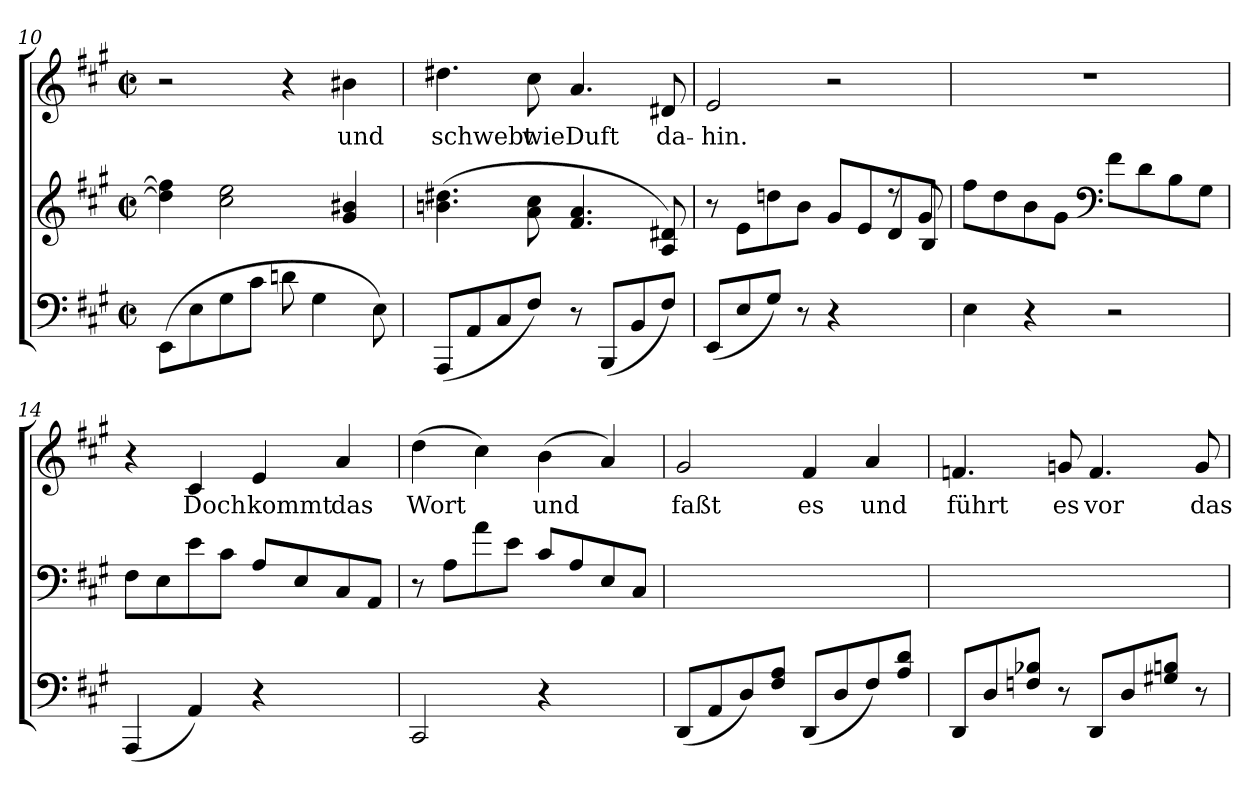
**kern	**kern	**kern	**text
*part2	*part2	*part1	*part1
*staff3	*staff2	*staff1	*staff1
*clefF4	*clefG2	*clefG2	*
*k[f#c#g#]	*k[f#c#g#]	*k[f#c#g#]	*
*M2/2	*M2/2	*M2/2	*
*met(c|)	*met(c|)	*met(c|)	*
=10	=10	=10	=10
(>8EE\L	4ff#]\ 4dd]\	2r	.
8E\	.	.	.
8G#\	2ee\ 2cc#\	.	.
8c#\J	.	.	.
8dn\	.	4r	.
4G#\	.	.	.
.	4b#X/ 4g#/	4b#X\	und
8E\)	.	.	.
=11	=11	=11	=11
(<8AAA/L	(>4.dd#X\ 4.bn\	4.dd#X\	schwebt
8AA/	.	.	.
8C#/	.	.	.
8F#/J)	8cc#\ 8a\	8cc#\	wie
8r	4.a/ 4.f#/	4.a/	Duft
(<8BBB/L	.	.	.
8BB/	.	.	.
8F#/J)	8d#X/ 8A/)	8d#X/	da-
=12	=12	=12	=12
*	*^	*	*
(<8EE/L	2.ryy	8r	2e/	-hin.
8E/	.	8e\L	.	.
8G#/J)	.	8ddn\	.	.
8r	.	8b\J	.	.
4r	.	8g#\L	2r	.
.	.	8e\	.	.
4ryy	8r	8d/	.	.
.	8g#/	8B/J	.	.
*	*v	*v	*	*
=13	=13	=13	=13
4E\	8ff#\L	1r	.
.	8dd\	.	.
4r	8b\	.	.
.	8g#\J	.	.
*	*clefF4	*	*
2r	8f#\L	.	.
.	8d\	.	.
.	8B\	.	.
.	8G#\J	.	.
!!LO:LB:g=z
=14	=14	=14	=14
(<4AAA/	8F#\L	4r	.
.	8E\	.	.
4AA/)	8e\	4c#/	Doch
.	8c#\J	.	.
4r	8A\L	4e/	kommt
.	8E\	.	.
4ryy	8C#/	4a/	das
.	8AA/J	.	.
=15	=15	=15	=15
2CC#/	8r	(>4dd\	Wort
.	8A\L	.	.
.	8a\	4cc#\)	.
.	8e\J	.	.
4r	8c#\L	(>4b\	und
.	8A\	.	.
4ryy	8E/	4a/)	.
.	8C#/J	.	.
=16	=16	=16	=16
(<8DD/L	1ryy	2g#/	faßt
8AA/	.	.	.
8D/)	.	.	.
8A\ 8F#\J	.	.	.
(<8DD/L	.	4f#/	es
8D/	.	.	.
8F#/)	.	4a/	und
8A\ 8d\J	.	.	.
=17	=17	=17	=17
8DD/L	1ryy	4.fn/	führt
8D/	.	.	.
8B-X\ 8Fn\J	.	.	.
8r	.	8gn/	es
8DD/L	.	4.f/	vor
8D/	.	.	.
8Bn\ 8G#X\J	.	.	.
8r	.	8g/	das
=	=	=	=
*-	*-	*-	*-
